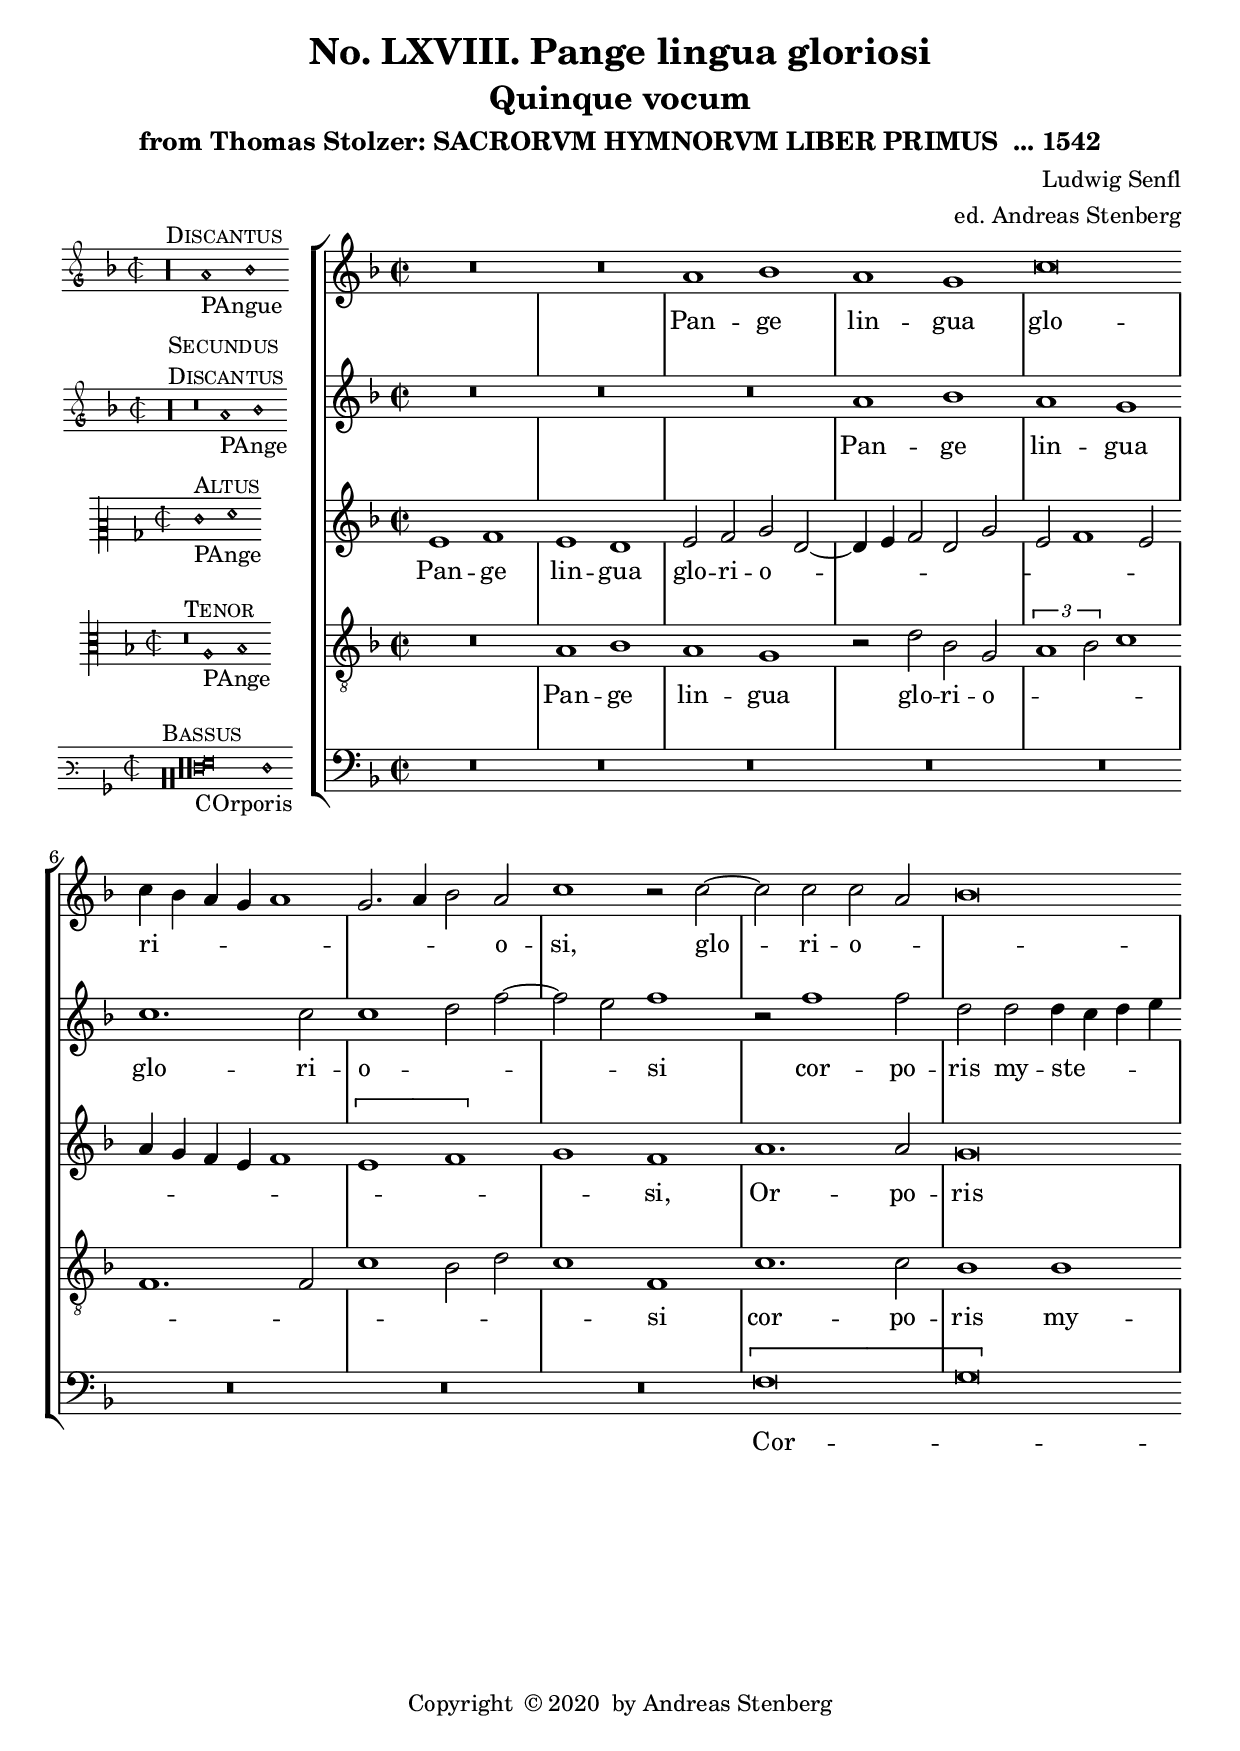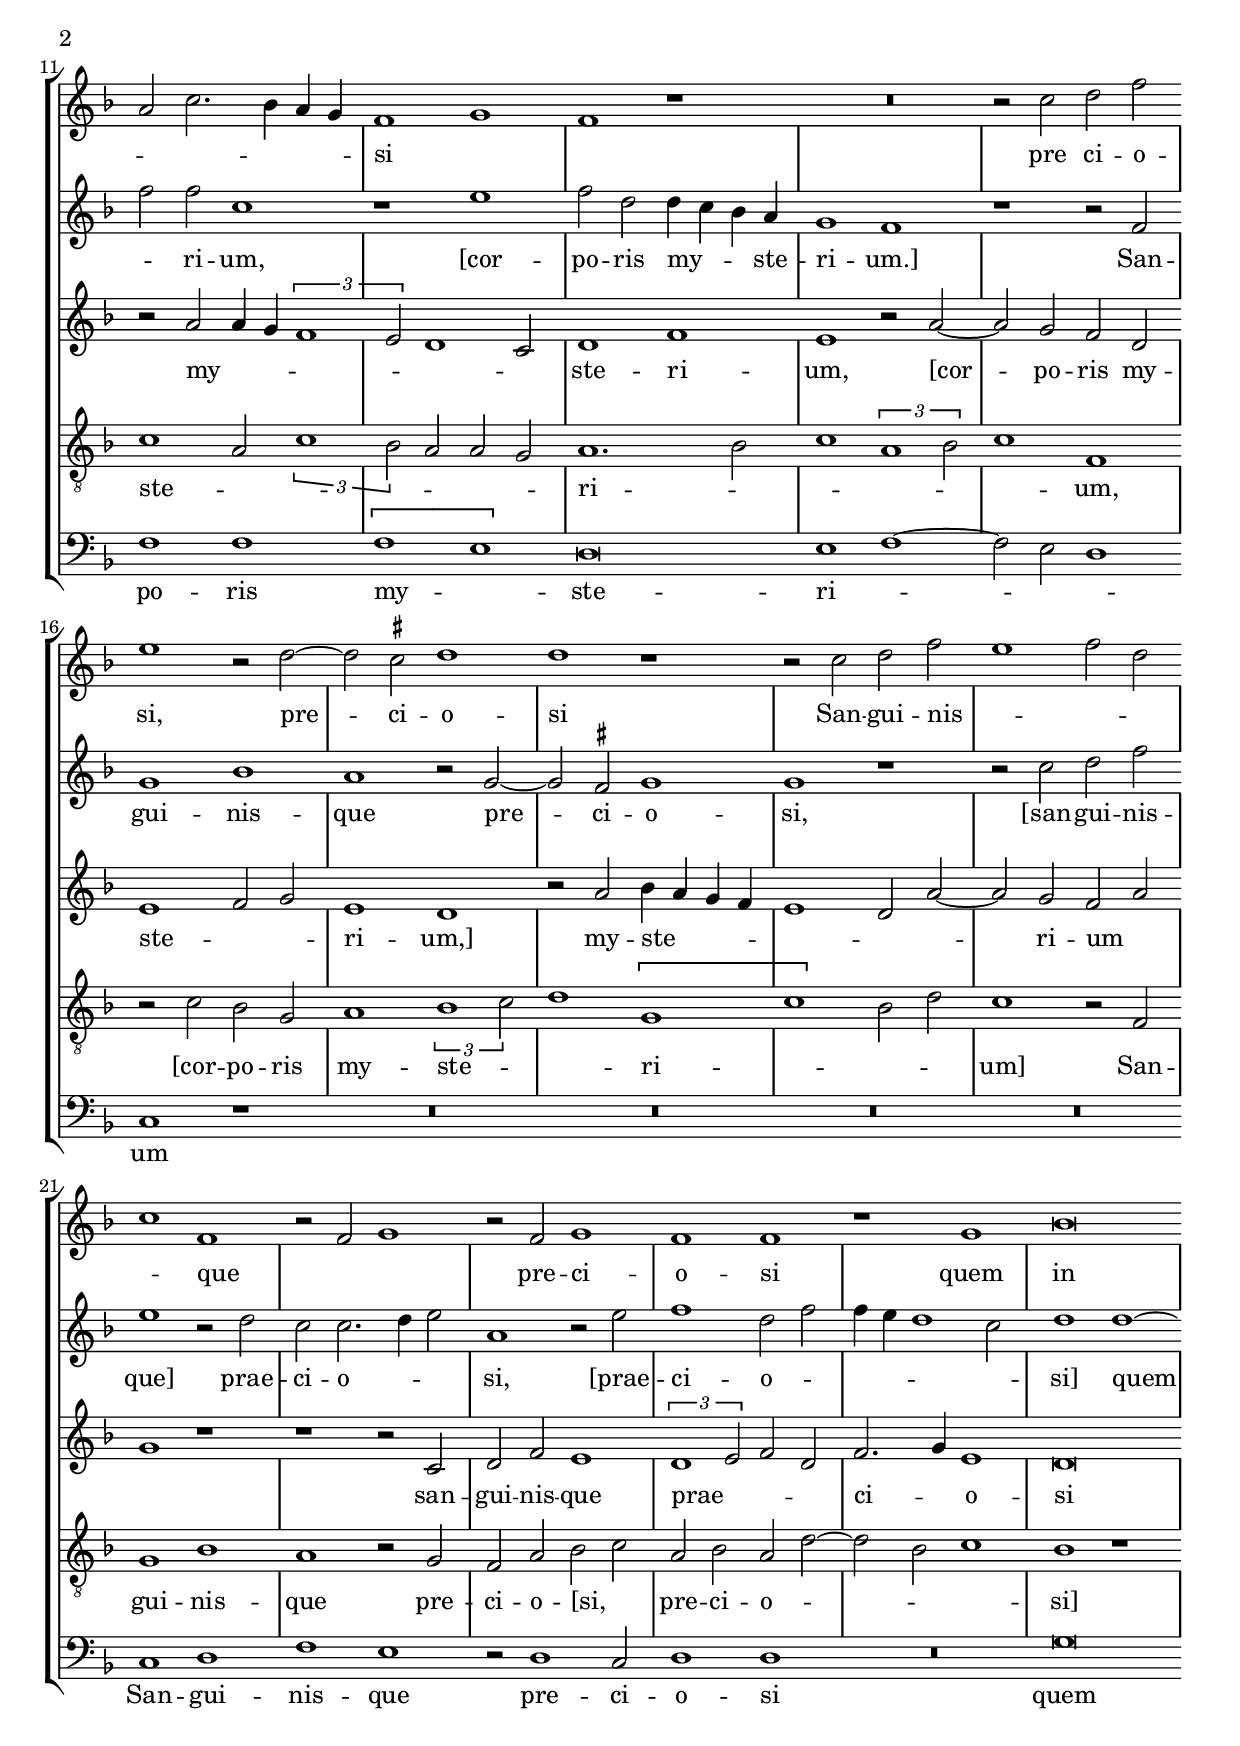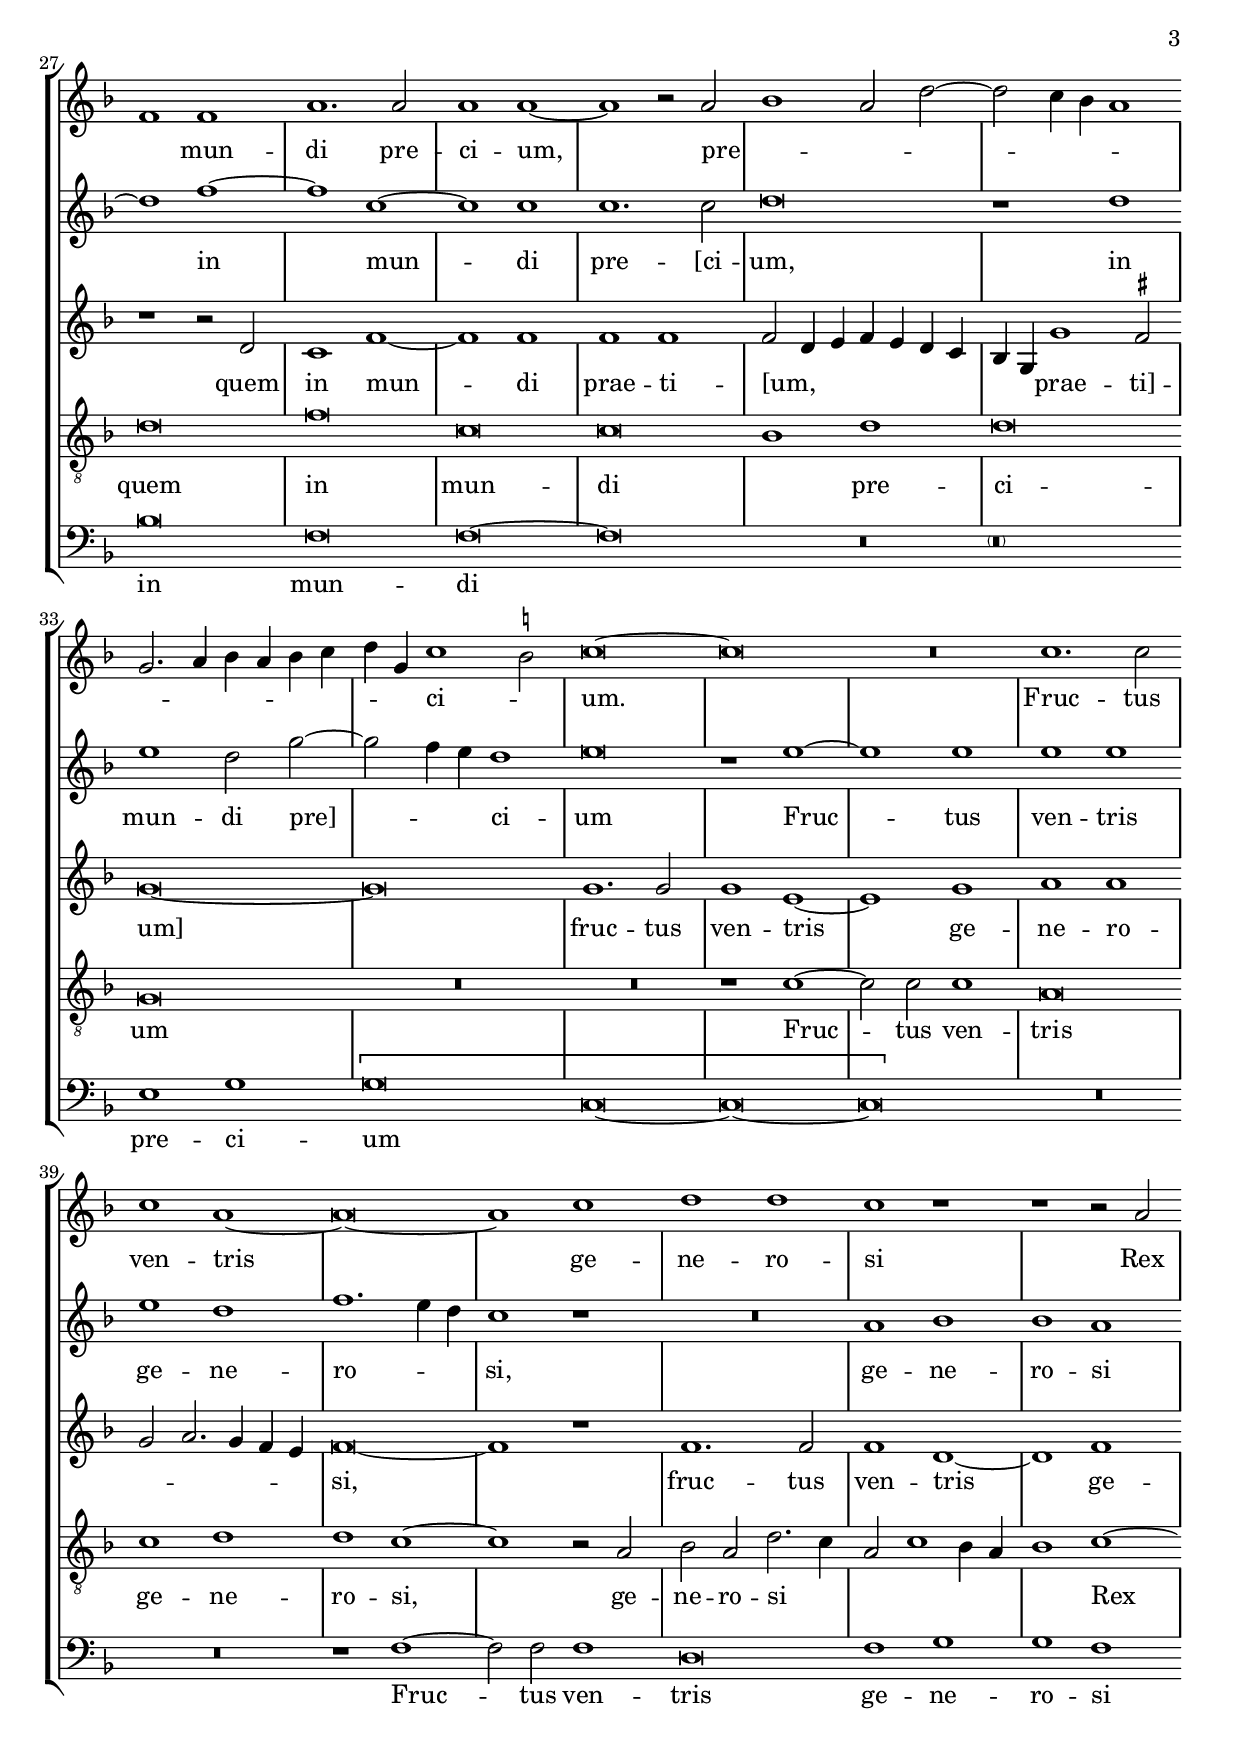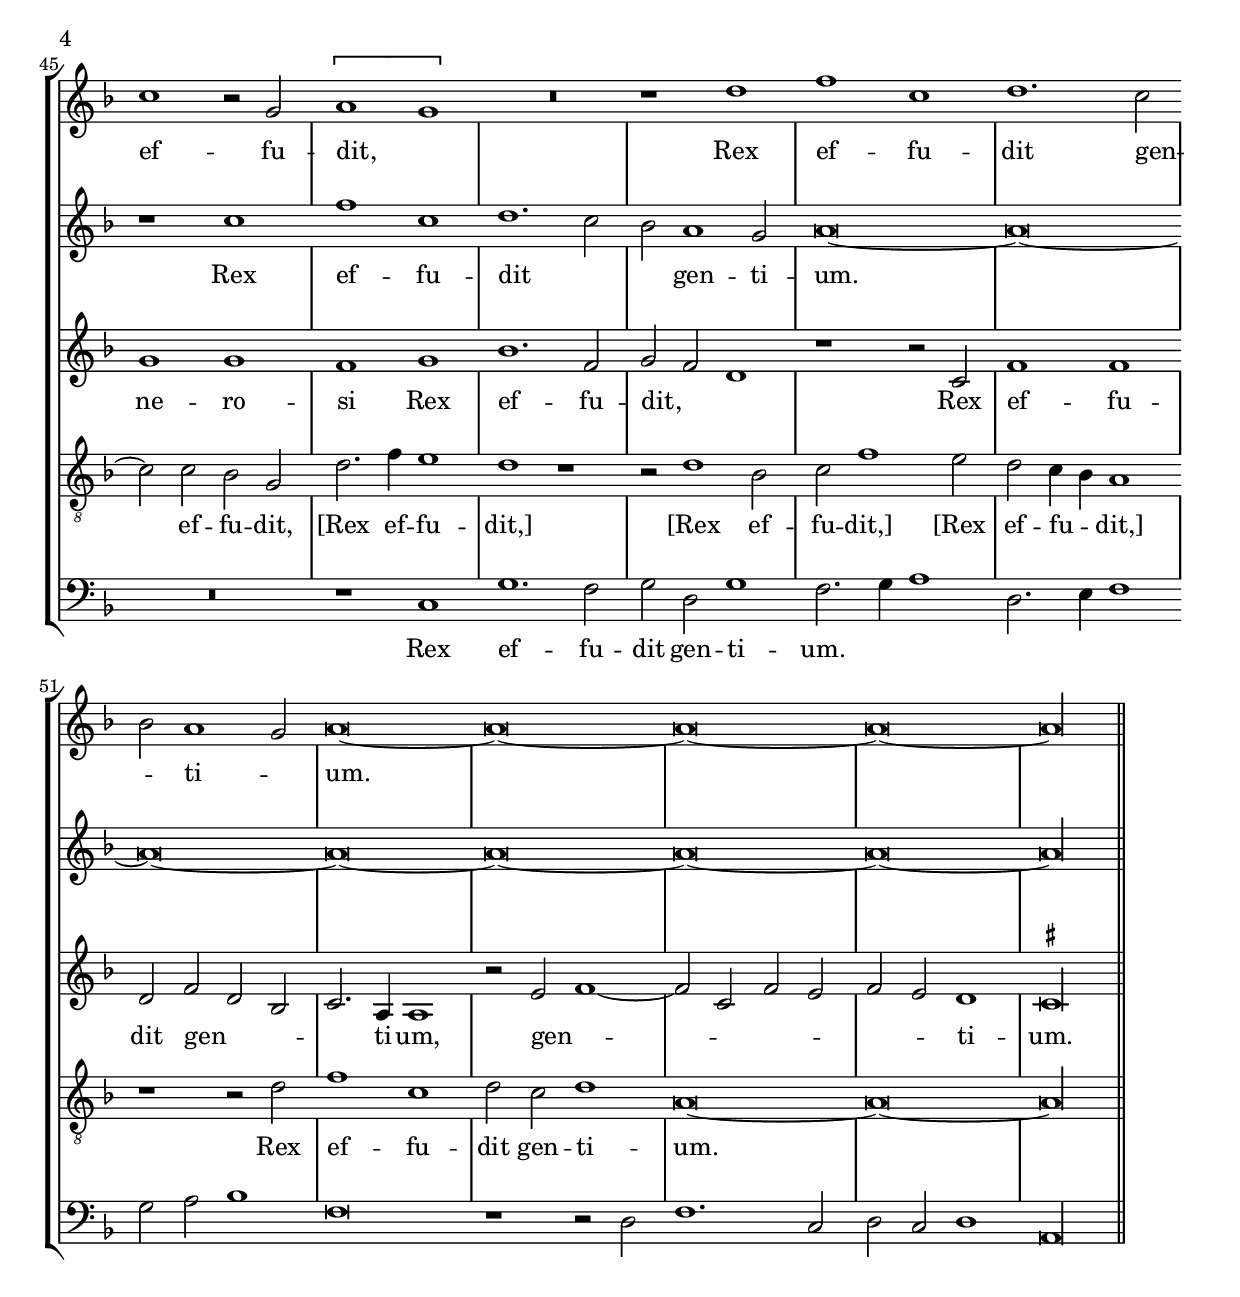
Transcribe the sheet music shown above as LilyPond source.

\version "2.18.0"
\include "deutsch.ly"
#(append! supported-clefs '(("mensural-f3" . ("clefs.mensural.f" 0 0))))
#(append! supported-clefs '(("petrucci-g3" . ("clefs.petrucci.g" 0 1))))
ficta = \once \set suggestAccidentals =##t
\header {
  title = \markup {
    \center-column {
      "No. LXVIII. Pange lingua gloriosi"
      \smaller
      "Quinque vocum"
      \vspace #0.5
    }
  }
  subtitle = "from Thomas Stolzer: SACRORVM HYMNORVM LIBER PRIMUS  ... 1542"
  composer = "Ludwig Senfl"
  arranger = "ed. Andreas Stenberg"
  poet = ""
  meter =""
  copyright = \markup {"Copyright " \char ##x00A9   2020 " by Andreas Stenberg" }
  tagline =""
}
global = {
  \key f \major
}
%% PDF p. 78
sopMusic = \relative c'' {

  \set Score.tempoHideNote = ##t
  \tempo 2 = 86
  \time 2/2
  \set Timing.measureLength = #(ly:make-moment 4/2)
  \override Staff.BarLine.transparent = ##t
 R\breve*2
 a1 b1
 a1 g1
 c\breve
 c4( b4 a4 g4 a1
 g2. a4 b2) a2
 c1 r2 c2~
 c2 c2 c2( a2
 b\breve
 a2 c2. b4 a4 g4)		%5 end of first line in orig.
 f1( g1
 f1) r1
 R\breve
 r2 c'2 d2 f2
 e1 r2 d2~
 d2 \ficta cis2 d1
 d1 r1
 r2 c2 d2 f2(
 e1 f2 d2
 c1) f,1
 r2 f2 g1
 r2 f2 g1
 f1 f1
 r1 g1				%5 end of second line.
 b\breve(
 f1) f1
 a1. a2
 a1 a1~
 a1 r2 a2(
 b1 a2 d2~
 d2 c4 b4 a1
 g2. a4 b4 a4 b4 c4
 d4 g,4) c1( \ficta h2)
 c\breve~
 c\breve
 R\breve
 c1. c2
 c1 a1~
 a\breve~
 a1 c1
 d1 d1				%5 end of third line.
 c1 r1
 r1 r2 a2
 c1 r2 g2
 \[a1( g1)\]
 R\breve
 r1 d'1
 f1 c1
 d1. c2(
 b2) a1( g2)
 \repeat unfold 4 { a\breve~ }
 \cadenzaOn
 a\longa
 \revert Staff.BarLine.transparent
  \bar "||"
}
sopWords = \lyricmode {
  Pan -- ge lin -- gua glo -- ri -- o -- si,
  glo -- ri -- o -- si
  pre ci -- o -- si,
  pre -- ci -- o -- si
  San -- gui -- nis -- que _ _ pre -- ci -- o -- si
  quem in mun -- di pre -- ci -- um,
  pre -- ci -- um.
  Fruc -- tus ven -- tris ge -- ne -- ro -- si
  Rex ef -- fu -- dit, Rex ef -- fu -- dit gen -- ti -- um.
}
%% PDF p.242.
altoMusic = \relative c' {
  \override Staff.BarLine.transparent = ##t
  e1 f1
  e1 d1
  e2 f2 g2( d2~
  d4 e4 f2 d2 g2
  e2 f1 e2
  a4 g4 f4 e4 f1
  \[e1 f1\]
  g1) f1
  a1. a2
  g\breve
  r2 a2(			%% end of first line in orig.
  a4 g4 \tuplet 3/2 { f1 e2 }
    d1 c2)
  d1 f1
  e1 r2 a2~
  a2 g2 f2 d2
  e1( f2 g2)
  e1 d1
  r2 a'2 b4( a4 g4 f4
  e1 d2 a'2~
  a2) g2 f2( a2
  g1) r1
  r1 r2 c,2			%% end of second line.
  d2 f2 e1
  \tuplet 3/2 { d1( e2 } f2 d2)
  f2.( g4) e1
  d\breve
  r1 r2 d2
  c1 f1~
  f1 f1
  f1 f1
  f2( d4 e4 f4 e4 d4 c4
  b4 g4) g'1 \ficta fis2
  g\breve~
  g\breve
  g1. g2
  g1 e1~
  e1 				%% end of third line.
  g1
  a1 a1(
  g2 a2. g4 f4 e4)
  f\breve~
  f1 r1
  f1. f2
  f1 d1~
  d1 f1
  g1 g1
  f1 g1
  b1. f2
  g2( f2 d1)
  r1 r2 c2
  f1 f1
  d2 f2( d2 b2			%% end of fourth line.
  c2.) a4 a1
  r2 e'2( f1~
  f2 c2 f2 e2
  f2 e2) d1
  \ficta cis\longa
  \revert Staff.BarLine.transparent
}
altoWords = \lyricmode {
  Pan -- ge lin -- gua glo -- ri -- o -- si,
  Or -- po -- ris my -- ste -- ri -- um,
  [cor -- po -- ris my -- ste -- ri -- um,]
  my -- ste -- ri -- um
  san -- gui -- nis -- que prae -- ci -- o -- si
  quem in mun -- di prae -- ti -- [um, prae -- ti] -- um]
  fruc -- tus ven -- tris
  ge -- ne -- ro -- si,
  fruc -- tus ven -- tris ge -- ne -- ro -- si
  Rex ef -- fu -- dit,
  Rex ef -- fu -- dit gen -- ti -- um,
  gen -- ti -- um.
}
tenorMusic = \relative c' {
  \clef "G_8"
  \override Staff.BarLine.transparent = ##t
   R\breve
   a1 b1
   a1 g1
   r2 d'2 b2 g2(
   \tuplet 3/2 { a1 b2 } c1
   f,1. f2
   c'1 b2 d2
   c1) f,1
   c'1. c2
   b1 b1
   c1( a2 \tuplet 3/2 { c1 b2 }
      a2					%% end of first line in orig.
   a2 g2)
   a1.( b2
   c1 \tuplet 3/2 { a1 b2 }
   c1) f,1
   r2 c'2 b2 g2
   a1 \tuplet 3/2 { b1( c2 }
   d1) \[g,1(
   c1\] b2 d2)
   c1 r2 f,2
   g1 b1
   a1 r2 g2
   f2 a2 b2( c2)
   a2 b2 					%% end of second line.
   a2( d2~
   d2 b2 c1)
   b1 r1
   d\breve
   f\breve
   c\breve
   c\breve(
   b1) d1
   d\breve
   g,\breve
   R\breve*2
   r1 c1~
   c2 c2 c1
   a\breve
   c1 d1
   d1 c1~
   c1 r2 a2
   b2 a2 d2.( c4
   a2 c1 b4 a4
   b1)						%% end of third line.
   c1~
   c2 c2 b2 g2
   d'2. f4 e1
   d1 r1
   r2 d1 b2
   c2 f1 e2
   d2 c4( b4) a1
   r1 r2 d2
   f1 c1
   d2 c2 d1
   \repeat unfold 2 { a\breve~ }
   a\longa
 \revert Staff.BarLine.transparent
}
tenorWords = \lyricmode {
  Pan -- ge lin -- gua glo -- ri -- o -- si
  cor -- po -- ris my -- ste -- ri -- um,
  [cor -- po -- ris my -- ste -- ri -- um]
  San -- gui -- nis -- que pre -- ci -- o -- [si,
  pre -- ci -- o -- si]
  quem in mun -- di pre -- ci -- um
  Fruc -- tus ven -- tris ge -- ne -- ro -- si,
  ge -- ne -- ro -- si
  Rex ef -- fu -- dit,
  [Rex ef -- fu -- dit,]
  [Rex ef -- fu -- dit,]
  [Rex ef -- fu -- dit,]
  Rex ef -- fu -- dit gen -- ti -- um.
}
tenorIIMusic = \relative c' {
  \clef "G"
  \override Staff.BarLine.transparent = ##t
   R\breve*3
   a'1 b1
   a1 g1
   c1. c2
   c1( d2 f2~
   f2 e2) f1
   r2 f1 f2
   d2 d2 d4( c4 d4 e4
   f2) f2 c1
   r1 e1
   f2 d2			%5 end of first line in orig.
   d4( c4 b4) a4
   g1 f1
   r1 r2 f2
   g1 b1
   a1 r2 g2~
   g2 \ficta fis2 g1
   g1 r1
   r2 c2 d2 f2
   e1 r2 d2
   c2 c2.( d4 e2)
   a,1 r2 e'2
   f1 d2( f2			%% end of second line.
   f4 e4 d1 c2)
   d1 d1~
   d1 f1~
   f1 c1~
   c1 c1
   c1. c2
   d\breve
   r1 d1
   e1 d2 g2~(
   g2 f4 e4) d1
   e\breve
   r1 e1~
   e1 e1
   e1 e1
   e1 d1
   f1.( e4 d4)
   c1 r1			%% end of third line.
   R\breve
   a1 b1
   b1 a1
   r1 c1
   f1 c1
   d1.( c2
   b2) a1 g2
   \repeat unfold 7 { a\breve~ }
   a\longa
 \revert Staff.BarLine.transparent
}
tenorIIWords = \lyricmode {
  Pan -- ge lin -- gua glo -- ri -- o -- si
  cor -- po -- ris my -- ste -- ri -- um,
  [cor -- po -- ris my -- ste -- ri -- um.]
  San -- gui -- nis  -- que pre -- ci -- o -- si,
  [san -- gui -- nis -- que] prae -- ci -- o -- si,
  [prae -- ci -- o -- si]
  quem in mun -- di pre -- [ci -- um,
  in mun -- di pre] -- ci -- um
  Fruc -- tus ven -- tris ge -- ne -- ro -- si,
  ge -- ne -- ro -- si
  Rex ef -- fu -- dit gen -- ti -- um.
}
%% PDF p.560.
bassMusic = \relative c {
  \override Staff.BarLine.transparent = ##t
  R\breve*8
  \[f\breve(
  g\breve)\]
  f1 f1
  \[f1( e1)\]
  d\breve
  e1( f1~
  f2 e2 d1)
  c1 r1
  R\breve*4
  c1 d1
  f1 e1
  r2 d1 c2
  d1 d1
  R\breve
  g\breve				%% end of first line in orig.
  b\breve
  f\breve
  f\breve~
  f\breve
  R\breve
  \parenthesize r\breve
  e1 g1
  \[g\breve(
  \repeat unfold 2 { c,\breve~ }
  c\breve)\]
  R\breve*2
  r1 f1~
  f2 f2 f1
  d\breve
  f1 g1
  g1 f1
  R\breve
  r1 c1
  g'1. f2
  g2 d2 g1
  f2. g4 a1
  d,2. e4 f1					%% end of second line.
  g2 a2 b1
  f\breve
  r1 r2 d2
  f1. c2
  d2 c2 d1
  a\longa

  \revert Staff.BarLine.transparent
}
bassWords = \lyricmode {
  Cor -- po -- ris my -- ste -- ri -- um
  San -- gui -- nis -- que pre -- ci -- o -- si
  quem in mun -- di pre -- ci -- um
  Fruc -- tus ven -- tris ge -- ne -- ro -- si
  Rex ef -- fu -- dit
  gen -- ti -- um.
}
incipitDiscantus = \markup {
  \score {
    {
      %      \set Staff.instrumentName = #"Tenor "
      \override NoteHead.style = #'neomensural
      \override Rest.style = #'neomensural
      \override Staff.TimeSignature.style = #'mensural
      \cadenzaOn
      \clef "petrucci-g"
      \key f \major
      \time 2/2

      r\longa ^\markup { \smallCaps"Discantus"}
      a'1_"PAngue "
      b'1
           }
    \layout {
      \context {
        \Voice
        \remove "Ligature_bracket_engraver"
        \consists "Mensural_ligature_engraver"
      }
      line-width = 4.5\cm
    }
  }
}


incipitAltus = \markup {
  \score {
    {
      %      \set Staff.instrumentName = #"Tenor "
      \override NoteHead.style = #'neomensural
      \override Rest.style = #'neomensural
      \override Staff.TimeSignature.style = #'mensural
      \cadenzaOn
      \clef "petrucci-c2"
      \key f \major
      \time 2/2
      e'1^\markup \smallCaps"Altus"_"PAnge"
      f'1
    }
    \layout {
      \context {
        \Voice
        \remove "Ligature_bracket_engraver"
        \consists "Mensural_ligature_engraver"
      }
      line-width = 4.5\cm
    }
  }
}


incipitTenor = \markup {
  \score {
    {
      %      \set Staff.instrumentName = #"Tenor "
      \override NoteHead.style = #'neomensural
      \override Rest.style = #'neomensural
      \override Staff.TimeSignature.style = #'mensural
      \cadenzaOn
      \clef "petrucci-c3"
      \key f \major
      \time 2/2
      r\breve ^\markup \smallCaps"Tenor" a1_"PAnge"
      b1
    }
    \layout {
      \context {
        \Voice
        \remove "Ligature_bracket_engraver"
        \consists "Mensural_ligature_engraver"
      }
      line-width = 5.0\cm
    }
  }
}
incipitTenorII = \markup {
  \score {
    {
      %      \set Staff.instrumentName = #"Tenor "
      \override NoteHead.style = #'neomensural
      \override Rest.style = #'neomensural
      \override Staff.TimeSignature.style = #'mensural
      \cadenzaOn
      \clef "petrucci-g"
      \key f \major
      \time 2/2
      r\longa ^\markup {
        \column { \smallCaps
          "Secundus"
          \smallCaps
          "Discantus"
        }
      }
      r\breve a'1_"PAnge"
      b'1
    }
    \layout {
      \context {
        \Voice
        \remove "Ligature_bracket_engraver"
        \consists "Mensural_ligature_engraver"
      }
      line-width = 5.0\cm
    }
  }
}

incipitBassus = \markup {
  \score {
    {
      %      \set Staff.instrumentName = #"Tenor "
      \override NoteHead.style = #'neomensural
      \override Rest.style = #'neomensural
      \override Staff.TimeSignature.style = #'mensural
      \cadenzaOn
      \clef "mensural-f3"
      \key f \major
      \time 2/2
      d\maxima \rest^\markup \smallCaps"Bassus"
      f\maxima \rest
      \[f\breve _"COrporis"
      g\breve\] f1
    }
    \layout {
      \context {
        \Voice
        \remove "Ligature_bracket_engraver"
        \consists "Mensural_ligature_engraver"
      }
      line-width = 4.5\cm
    }
  }
}

%% for print
\score {
  <<
    \new StaffGroup \with {
      \override VerticalAxisGroup.staff-staff-spacing = #'((basic-distance . 12))
    } <<
      \new Staff = treble <<
        \set Staff.instrumentName = \incipitDiscantus
        \new Voice = "sopranos" {
          \set  Staff.midiInstrument ="choir aahs"
          %	\voiceOne
          << \global \sopMusic >>
        }
      >>
      \new Lyrics = sopranos { s1 }

      \new Staff = tenorsII <<
        \set Staff.instrumentName = \incipitTenorII

        \clef "treble"
        \new Voice = "tenorsII" {
          \set  Staff.midiInstrument ="choir aahs"
          %	\voiceOne
          << \global \tenorIIMusic >>
        }
      >>
      \new Lyrics = "tenorsII" { s1 }

      \new Staff = "medius" <<
        \set Staff.instrumentName = \incipitAltus

        \new Voice = "altos" {
          %	\voiceTwo
          \set  Staff.midiInstrument ="choir aahs"
          << \global \altoMusic >>
        }
      >>

      \new Lyrics = "altos" { s1 }
      \new Staff = tenors <<
        \set Staff.instrumentName = \incipitTenor

        \clef "treble"
        \new Voice = "tenors" {
          \set  Staff.midiInstrument ="choir aahs"
          %	\voiceOne
          << \global \tenorMusic >>
        }
      >>
      \new Lyrics = "tenors" { s1 }

      \new Staff ="basses" {
        \set Staff.instrumentName = \incipitBassus

        \new Voice = "basses" {
          \set  Staff.midiInstrument ="choir aahs"
          \clef "bass"
          %	\voiceTwo
          << \global \bassMusic >>
        }
      }
    >>
    \new Lyrics = basses { s1 }

    \context Lyrics = sopranos \lyricsto sopranos \sopWords
    \context Lyrics = altos \lyricsto altos \altoWords
    \context Lyrics = tenors \lyricsto tenors \tenorWords
    \context Lyrics = tenorsII \lyricsto tenorsII \tenorIIWords
    \context Lyrics = basses \lyricsto basses \bassWords
  >>
  \layout {
    \context {
      \Score
      % no bars in staves
      %      \override BarLine.transparent = ##t

    }
    % the next three instructions keep the lyrics between the bar lines
    \context {
      \Lyrics
      \consists "Bar_engraver"
      \override BarLine.transparent = ##t
    }
    \context {
      \StaffGroup
      \consists "Separating_line_group_engraver"
    }
    \context {
      \Voice
      % no slurs
      \override Slur.transparent = ##t
      % Comment in the below "\remove" command to allow line
      % breaking also at those barlines where a note overlaps
      % into the next bar.  The command is commented out in this
      % short example score, but especially for large scores, you
      % will typically yield better line breaking and thus improve
      % overall spacing if you comment in the following command.
      %\remove "Forbid_line_break_engraver"
    }
    indent = 4.5\cm
  }

}
%% for midi
\score {
  <<
    \new StaffGroup \with {
      \override VerticalAxisGroup.staff-staff-spacing = #'((basic-distance . 12))
    } <<
      \new Staff = treble <<
        \set Staff.instrumentName = \incipitDiscantus
        \new Voice = "sopranos" {
          \set  Staff.midiInstrument ="choir aahs"
          %	\voiceOne
          << \global \sopMusic >>
        }
      >>
      \new Lyrics = sopranos { s1 }

      \new Staff = "medius" <<
        \set Staff.instrumentName = \incipitAltus

        \new Voice = "altos" {
          %	\voiceTwo
          \set  Staff.midiInstrument ="choir aahs"
          << \global \altoMusic >>
        }
      >>

      \new Lyrics = "altos" { s1 }
      \new Staff = tenors <<
        \set Staff.instrumentName = \incipitTenor

        \clef "treble"
        \new Voice = "tenors" {
          \set  Staff.midiInstrument ="choir aahs"
          %	\voiceOne
          << \global \tenorMusic >>
        }
      >>
      \new Lyrics = "tenors" { s1 }

\new Staff = tenorsII <<
        \set Staff.instrumentName = \incipitTenorII

        \clef "treble"
        \new Voice = "tenorsII" {
          \set  Staff.midiInstrument ="choir aahs"
          %	\voiceOne
          << \global \tenorIIMusic >>
        }
      >>
      \new Lyrics = "tenorsII" { s1 }

      \new Staff ="basses" {
        \set Staff.instrumentName = \incipitBassus

        \new Voice = "basses" {
          \set  Staff.midiInstrument ="choir aahs"
          \clef "bass"
          %	\voiceTwo
          << \global \bassMusic >>
        }
      }
    >>
    \new Lyrics = basses { s1 }

    \context Lyrics = sopranos \lyricsto sopranos \sopWords
    \context Lyrics = altos \lyricsto altos \altoWords
    \context Lyrics = tenors \lyricsto tenors \tenorWords
    \context Lyrics = tenorsII \lyricsto tenorsII \tenorIIWords
    \context Lyrics = basses \lyricsto basses \bassWords
  >>

  \midi {}
}
\paper {
  ragged-bottom = ##t
  ragged-last-bottom = ##t
  ragged-last = ##t
}

%{
convert-ly.py (GNU LilyPond) 2.18.2  convert-ly.py: Processing `'...
Applying conversion: 2.15.7, 2.15.9, 2.15.10, 2.15.16, 2.15.17,
2.15.18, 2.15.19, 2.15.20, 2.15.25, 2.15.32, 2.15.39, 2.15.40,
2.15.42, 2.15.43, 2.16.0, 2.17.0, 2.17.4, 2.17.5, 2.17.6, 2.17.11,
2.17.14, 2.17.15, 2.17.18, 2.17.19, 2.17.20, 2.17.25, 2.17.27,
2.17.29, 2.17.97, 2.18.0
%}
